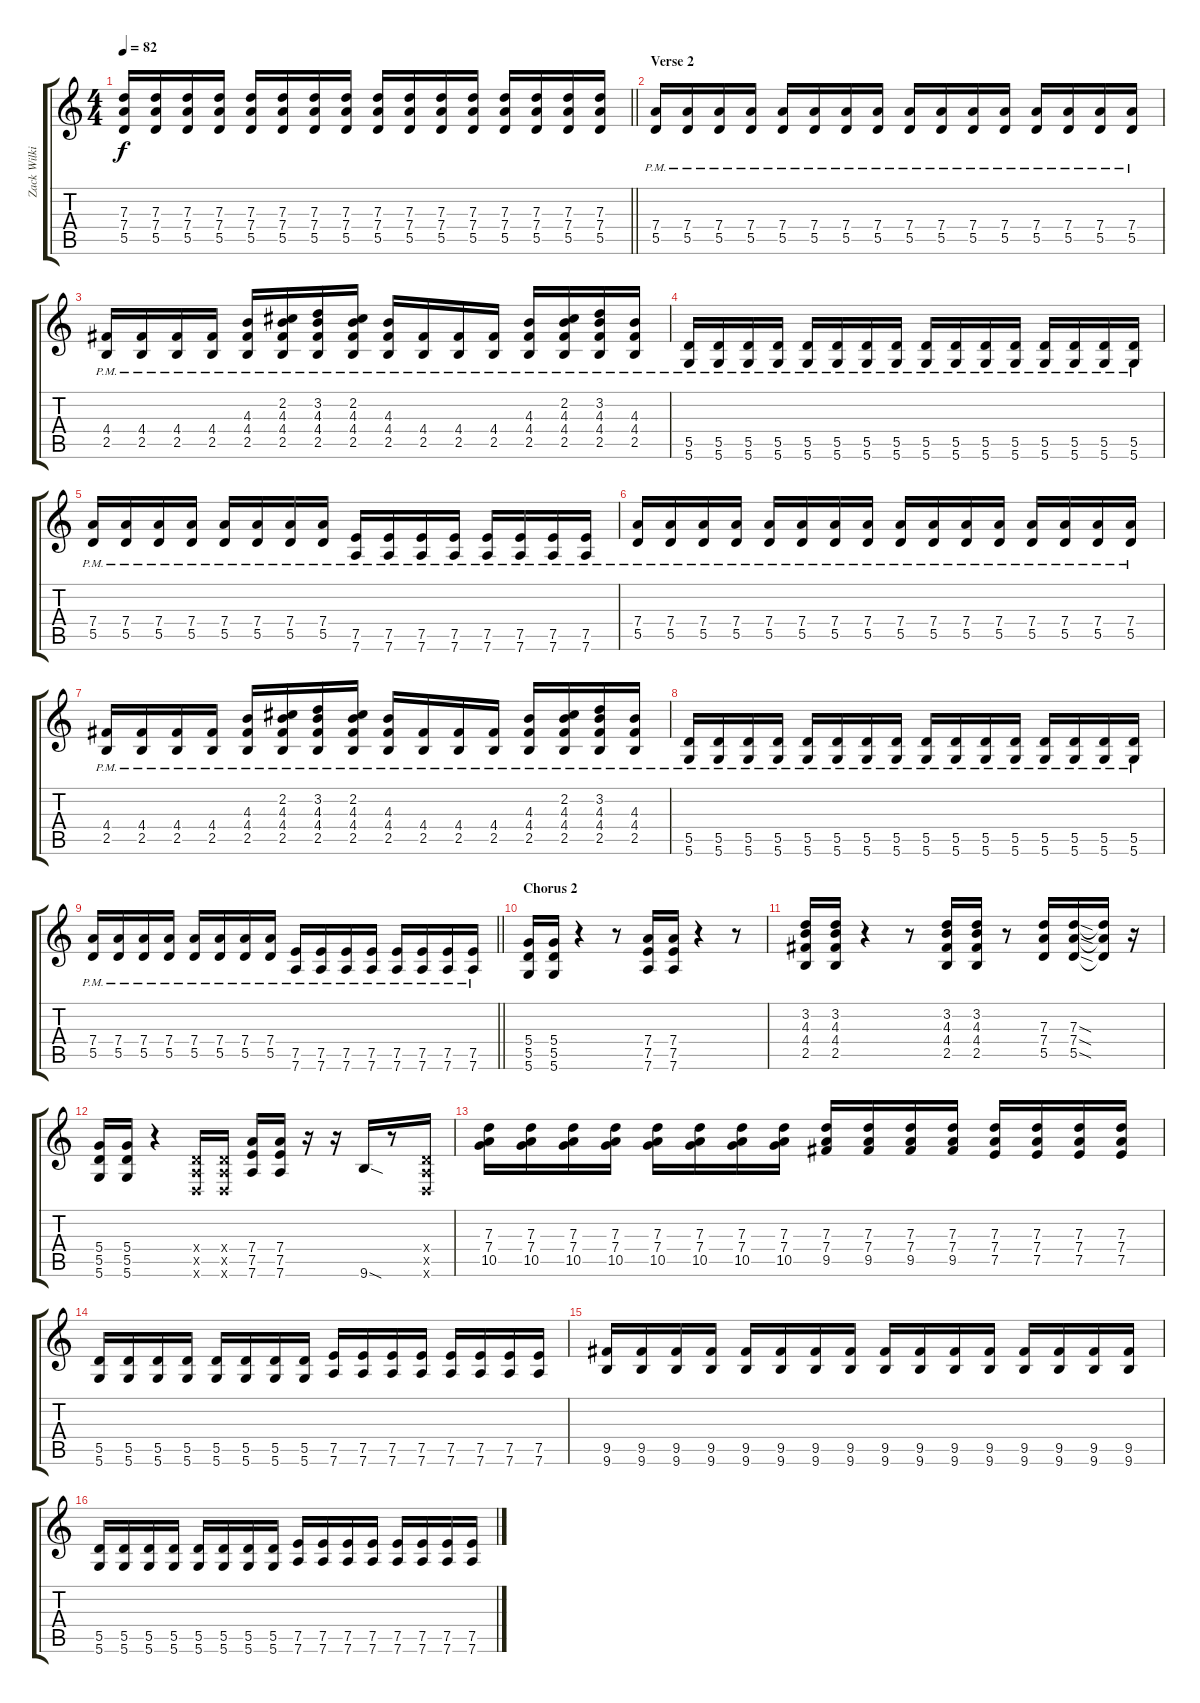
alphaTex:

\track ("Zack Wilkinson" "Zack Wilki") {instrument overdrivenguitar}
\staff {score tabs}
\tuning (E4 B3 G3 D3 A2 D2) {hide}
\ts (4 4)
\tempo 82
\clef g2
\barLineRight lightlight
\ks c
(7.3 7.4 5.5).16{dy f} (7.3 7.4 5.5).16 (7.3 7.4 5.5).16 (7.3 7.4 5.5).16 (7.3 7.4 5.5).16 (7.3 7.4 5.5).16 (7.3 7.4 5.5).16 (7.3 7.4 5.5).16 (7.3 7.4 5.5).16 (7.3 7.4 5.5).16 (7.3 7.4 5.5).16 (7.3 7.4 5.5).16 (7.3 7.4 5.5).16 (7.3 7.4 5.5).16 (7.3 7.4 5.5).16 (7.3 7.4 5.5).16 |
\section ("" "Verse 2")
(7.4{pm} 5.5{pm}).16 (7.4{pm} 5.5{pm}).16 (7.4{pm} 5.5{pm}).16 (7.4{pm} 5.5{pm}).16 (7.4{pm} 5.5{pm}).16 (7.4{pm} 5.5{pm}).16 (7.4{pm} 5.5{pm}).16 (7.4{pm} 5.5{pm}).16 (7.4{pm} 5.5{pm}).16 (7.4{pm} 5.5{pm}).16 (7.4{pm} 5.5{pm}).16 (7.4{pm} 5.5{pm}).16 (7.4{pm} 5.5{pm}).16 (7.4{pm} 5.5{pm}).16 (7.4{pm} 5.5{pm}).16 (7.4{pm} 5.5{pm}).16 |
(4.4{pm} 2.5{pm}).16 (4.4{pm} 2.5{pm}).16 (4.4{pm} 2.5{pm}).16 (4.4{pm} 2.5{pm}).16 (4.3{pm} 4.4{pm} 2.5{pm}).16 (2.2{pm} 4.3{pm} 4.4{pm} 2.5{pm}).16 (3.2{pm} 4.3{pm} 4.4{pm} 2.5{pm}).16 (2.2{pm} 4.3{pm} 4.4{pm} 2.5{pm}).16 (4.3{pm} 4.4{pm} 2.5{pm}).16 (4.4{pm} 2.5{pm}).16 (4.4{pm} 2.5{pm}).16 (4.4{pm} 2.5{pm}).16 (4.3{pm} 4.4{pm} 2.5{pm}).16 (2.2{pm} 4.3{pm} 4.4{pm} 2.5{pm}).16 (3.2{pm} 4.3{pm} 4.4{pm} 2.5{pm}).16 (4.3{pm} 4.4{pm} 2.5{pm}).16 |
(5.5{pm} 5.6{pm}).16 (5.5{pm} 5.6{pm}).16 (5.5{pm} 5.6{pm}).16 (5.5{pm} 5.6{pm}).16 (5.5{pm} 5.6{pm}).16 (5.5{pm} 5.6{pm}).16 (5.5{pm} 5.6{pm}).16 (5.5{pm} 5.6{pm}).16 (5.5{pm} 5.6{pm}).16 (5.5{pm} 5.6{pm}).16 (5.5{pm} 5.6{pm}).16 (5.5{pm} 5.6{pm}).16 (5.5{pm} 5.6{pm}).16 (5.5{pm} 5.6{pm}).16 (5.5{pm} 5.6{pm}).16 (5.5{pm} 5.6{pm}).16 |
(7.4{pm} 5.5{pm}).16 (7.4{pm} 5.5{pm}).16 (7.4{pm} 5.5{pm}).16 (7.4{pm} 5.5{pm}).16 (7.4{pm} 5.5{pm}).16 (7.4{pm} 5.5{pm}).16 (7.4{pm} 5.5{pm}).16 (7.4{pm} 5.5{pm}).16 (7.5{pm} 7.6{pm}).16 (7.5{pm} 7.6{pm}).16 (7.5{pm} 7.6{pm}).16 (7.5{pm} 7.6{pm}).16 (7.5{pm} 7.6{pm}).16 (7.5{pm} 7.6{pm}).16 (7.5{pm} 7.6{pm}).16 (7.5{pm} 7.6{pm}).16 |
(7.4{pm} 5.5{pm}).16 (7.4{pm} 5.5{pm}).16 (7.4{pm} 5.5{pm}).16 (7.4{pm} 5.5{pm}).16 (7.4{pm} 5.5{pm}).16 (7.4{pm} 5.5{pm}).16 (7.4{pm} 5.5{pm}).16 (7.4{pm} 5.5{pm}).16 (7.4{pm} 5.5{pm}).16 (7.4{pm} 5.5{pm}).16 (7.4{pm} 5.5{pm}).16 (7.4{pm} 5.5{pm}).16 (7.4{pm} 5.5{pm}).16 (7.4{pm} 5.5{pm}).16 (7.4{pm} 5.5{pm}).16 (7.4{pm} 5.5{pm}).16 |
(4.4{pm} 2.5{pm}).16 (4.4{pm} 2.5{pm}).16 (4.4{pm} 2.5{pm}).16 (4.4{pm} 2.5{pm}).16 (4.3{pm} 4.4{pm} 2.5{pm}).16 (2.2{pm} 4.3{pm} 4.4{pm} 2.5{pm}).16 (3.2{pm} 4.3{pm} 4.4{pm} 2.5{pm}).16 (2.2{pm} 4.3{pm} 4.4{pm} 2.5{pm}).16 (4.3{pm} 4.4{pm} 2.5{pm}).16 (4.4{pm} 2.5{pm}).16 (4.4{pm} 2.5{pm}).16 (4.4{pm} 2.5{pm}).16 (4.3{pm} 4.4{pm} 2.5{pm}).16 (2.2{pm} 4.3{pm} 4.4{pm} 2.5{pm}).16 (3.2{pm} 4.3{pm} 4.4{pm} 2.5{pm}).16 (4.3{pm} 4.4{pm} 2.5{pm}).16 |
(5.5{pm} 5.6{pm}).16 (5.5{pm} 5.6{pm}).16 (5.5{pm} 5.6{pm}).16 (5.5{pm} 5.6{pm}).16 (5.5{pm} 5.6{pm}).16 (5.5{pm} 5.6{pm}).16 (5.5{pm} 5.6{pm}).16 (5.5{pm} 5.6{pm}).16 (5.5{pm} 5.6{pm}).16 (5.5{pm} 5.6{pm}).16 (5.5{pm} 5.6{pm}).16 (5.5{pm} 5.6{pm}).16 (5.5{pm} 5.6{pm}).16 (5.5{pm} 5.6{pm}).16 (5.5{pm} 5.6{pm}).16 (5.5{pm} 5.6{pm}).16 |
\barLineRight lightlight
(7.4{pm} 5.5{pm}).16 (7.4{pm} 5.5{pm}).16 (7.4{pm} 5.5{pm}).16 (7.4{pm} 5.5{pm}).16 (7.4{pm} 5.5{pm}).16 (7.4{pm} 5.5{pm}).16 (7.4{pm} 5.5{pm}).16 (7.4{pm} 5.5{pm}).16 (7.5{pm} 7.6{pm}).16 (7.5{pm} 7.6{pm}).16 (7.5{pm} 7.6{pm}).16 (7.5{pm} 7.6{pm}).16 (7.5{pm} 7.6{pm}).16 (7.5{pm} 7.6{pm}).16 (7.5{pm} 7.6{pm}).16 (7.5{pm} 7.6{pm}).16 |
\section ("" "Chorus 2")
(5.4 5.5 5.6).16 (5.4 5.5 5.6).16 r.4 r.8 (7.4 7.5 7.6).16 (7.4 7.5 7.6).16 r.4 r.8 |
(3.2 4.3 4.4 2.5).16 (3.2 4.3 4.4 2.5).16 r.4 r.8 (3.2 4.3 4.4 2.5).16 (3.2 4.3 4.4 2.5).16 r.8 (7.3 7.4 5.5).16 (7.3{sod} 7.4{sod} 5.5{sod}).16 (7.3{t} 7.4{t} 5.5{t}).16 r.16 |
(5.4 5.5 5.6).16 (5.4 5.5 5.6).16 r.4 (0.4{x} 0.5{x} 0.6{x}).16 (0.4{x} 0.5{x} 0.6{x}).16 (7.4 7.5 7.6).16 (7.4 7.5 7.6).16 r.16 r.16 9.6{sod}.16 r.8 (0.4{x} 0.5{x} 0.6{x}).16 |
(7.3 7.4 10.5).16 (7.3 7.4 10.5).16 (7.3 7.4 10.5).16 (7.3 7.4 10.5).16 (7.3 7.4 10.5).16 (7.3 7.4 10.5).16 (7.3 7.4 10.5).16 (7.3 7.4 10.5).16 (7.3 7.4 9.5).16 (7.3 7.4 9.5).16 (7.3 7.4 9.5).16 (7.3 7.4 9.5).16 (7.3 7.4 7.5).16 (7.3 7.4 7.5).16 (7.3 7.4 7.5).16 (7.3 7.4 7.5).16 |
(5.5 5.6).16 (5.5 5.6).16 (5.5 5.6).16 (5.5 5.6).16 (5.5 5.6).16 (5.5 5.6).16 (5.5 5.6).16 (5.5 5.6).16 (7.5 7.6).16 (7.5 7.6).16 (7.5 7.6).16 (7.5 7.6).16 (7.5 7.6).16 (7.5 7.6).16 (7.5 7.6).16 (7.5 7.6).16 |
(9.5 9.6).16 (9.5 9.6).16 (9.5 9.6).16 (9.5 9.6).16 (9.5 9.6).16 (9.5 9.6).16 (9.5 9.6).16 (9.5 9.6).16 (9.5 9.6).16 (9.5 9.6).16 (9.5 9.6).16 (9.5 9.6).16 (9.5 9.6).16 (9.5 9.6).16 (9.5 9.6).16 (9.5 9.6).16 |
(5.5 5.6).16 (5.5 5.6).16 (5.5 5.6).16 (5.5 5.6).16 (5.5 5.6).16 (5.5 5.6).16 (5.5 5.6).16 (5.5 5.6).16 (7.5 7.6).16 (7.5 7.6).16 (7.5 7.6).16 (7.5 7.6).16 (7.5 7.6).16 (7.5 7.6).16 (7.5 7.6).16 (7.5 7.6).16
